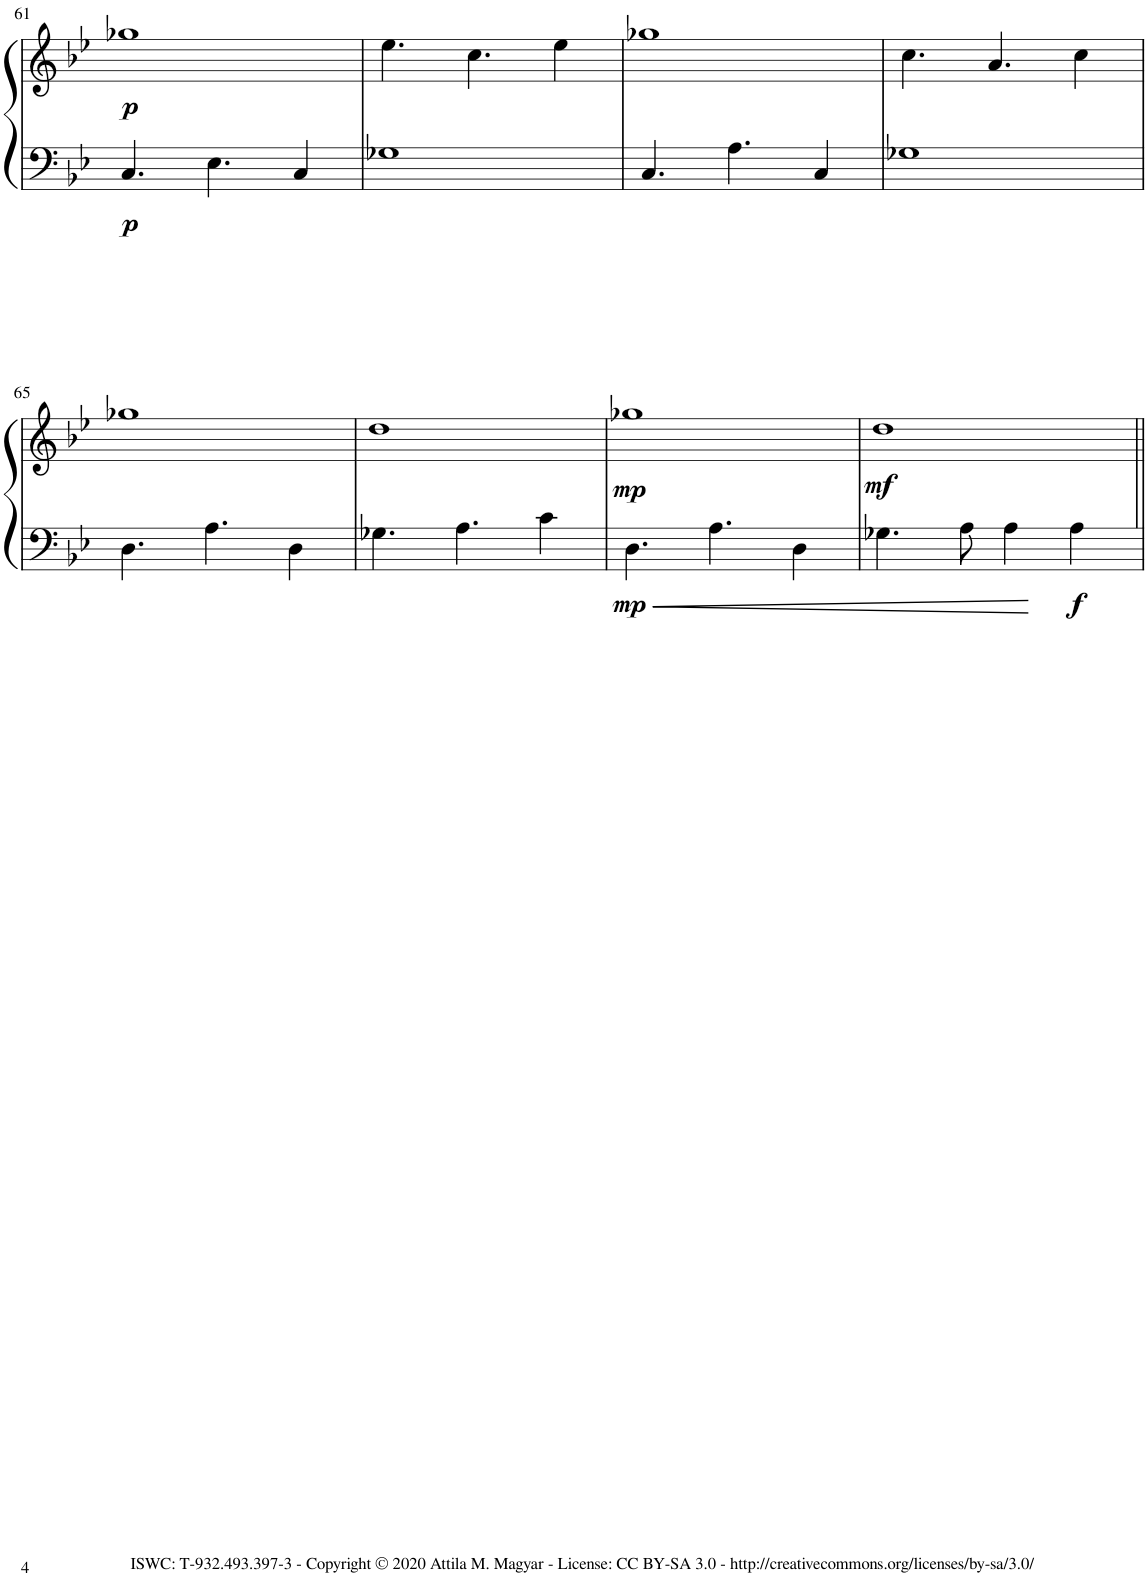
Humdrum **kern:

**kern	**kern	**dynam
*part1	*part1	*part1
*staff2	*staff1	*staff1/2
*I"Piano	*	*
*I'Pno.	*	*
!!LO:PB:g=z
*clefF4	*clefG2	*
*k[b-e-]	*k[b-e-]	*
*M4/4	*M4/4	*
=61	=61	=61
!	!	!LO:DY:b=2
!	!	!LO:DY:n=1:b
4.C/	1gg-X	p p
4.E-\	.	.
4C/	.	.
=62	=62	=62
1G-X	4.ee-\	.
.	4.cc\	.
.	4ee-\	.
=63	=63	=63
4.C/	1gg-X	.
4.A\	.	.
4C/	.	.
=64	=64	=64
1G-X	4.cc\	.
.	4.a/	.
.	4cc\	.
!!LO:LB:g=z
=65	=65	=65
4.D\	1gg-X	.
4.A\	.	.
4D\	.	.
=66	=66	=66
4.G-X\	1dd	.
4.A\	.	.
4c\	.	.
=67	=67	=67
!	!	!LO:DY:b=2
!	!	!LO:DY:n=1:b
4.D\	1gg-X	mp mp
4.A\	.	.
4D\	.	.
=68	=68	=68
!	!	!LO:DY:b
4.G-X\	1dd	mf
8A\	.	.
4A\	.	.
!	!	!LO:DY:b=2
4A\	.	f
=||	=||	=||
*-	*-	*-
